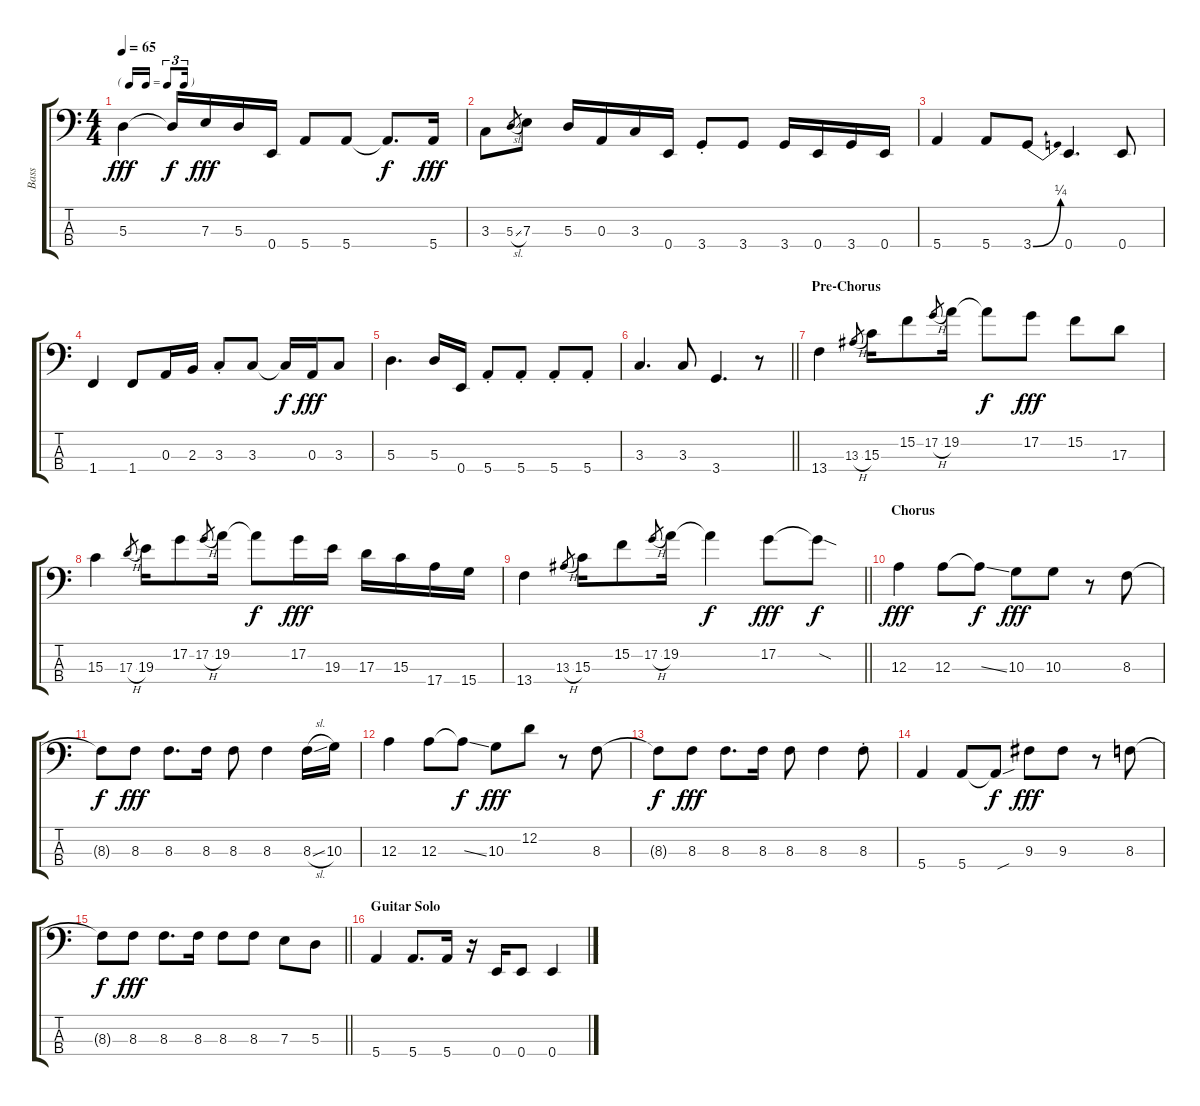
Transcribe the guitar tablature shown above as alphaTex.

\track ("Bass" "Bass") {instrument electricbassfinger}
\staff {score tabs}
\tuning (G2 D2 A1 E1) {hide}
\ts (4 4)
\tf triplet16th
\tempo 65
\clef f4
\ks c
5.3.4{dy fff} 5.3{t}.16{dy f} 7.3.16{dy fff} 5.3.16 0.4.16 5.4.8 5.4.8 5.4{t}.8{d dy f} 5.4.16{dy fff} |
3.3.8 5.3{sl}.8{gr} 7.3.8 5.3.16 0.3.16 3.3.16 0.4.16 3.4{st}.8 3.4.8 3.4.16 0.4.16 3.4.16 0.4.16 |
5.4.4 5.4.8 3.4{be (bend 0 0 60 1)}.8 0.4.4{d} 0.4.8 |
1.4.4 1.4.8 0.3.16 2.3.16 3.3{st}.8 3.3.8 3.3{t}.16{dy f} 0.3.16{dy fff} 3.3.8 |
5.3.4{d} 5.3.16 0.4.16 5.4{st}.8 5.4{st}.8 5.4{st}.8 5.4{st}.8 |
\barLineRight lightlight
3.3.4{d} 3.3.8 3.4.4{d} r.8 |
\section ("" "Pre-Chorus")
13.4.4 13.3{h}.8{gr} 15.3.16 15.2.8 17.2{h}.8{gr} 19.2.16 19.2{t}.8{dy f} 17.2.8{dy fff} 15.2.8 17.3.8 |
15.3.4 17.3{h}.8{gr} 19.3.16 17.2.8 17.2{h}.8{gr} 19.2.16 19.2{t}.8{dy f} 17.2.16{dy fff} 19.3.16 17.3.16 15.3.16 17.4.16 15.4.16 |
\barLineRight lightlight
13.4.4 13.3{h}.8{gr} 15.3.16 15.2.8 17.2{h}.8{gr} 19.2.16 19.2{t}.4{dy f} 17.2.8{dy fff} 17.2{sod t}.8{dy f} |
\section ("" "Chorus")
12.3.4{dy fff} 12.3.8 12.3{ss t}.8{dy f} 10.3.8{dy fff} 10.3.8 r.8 8.3.8 |
8.3{t}.8{dy f} 8.3.8{dy fff} 8.3.8{d} 8.3.16 8.3.8 8.3.4 8.3{sl}.16 10.3.16 |
12.3.4 12.3.8 12.3{ss t}.8{dy f} 10.3.8{dy fff} 12.2.8 r.8 8.3.8 |
8.3{t}.8{dy f} 8.3.8{dy fff} 8.3.8{d} 8.3.16 8.3.8 8.3.4 8.3{st}.8 |
5.4.4 5.4.8 5.4{sou t}.8{dy f} 9.3.8{dy fff} 9.3.8 r.8 8.3.8 |
\barLineRight lightlight
8.3{t}.8{dy f} 8.3.8{dy fff} 8.3.8{d} 8.3.16 8.3.8 8.3.8 7.3.8 5.3.8 |
\section ("" "Guitar Solo")
5.4.4 5.4.8{d} 5.4.16 r.16 0.4.16 0.4.8 0.4.4
